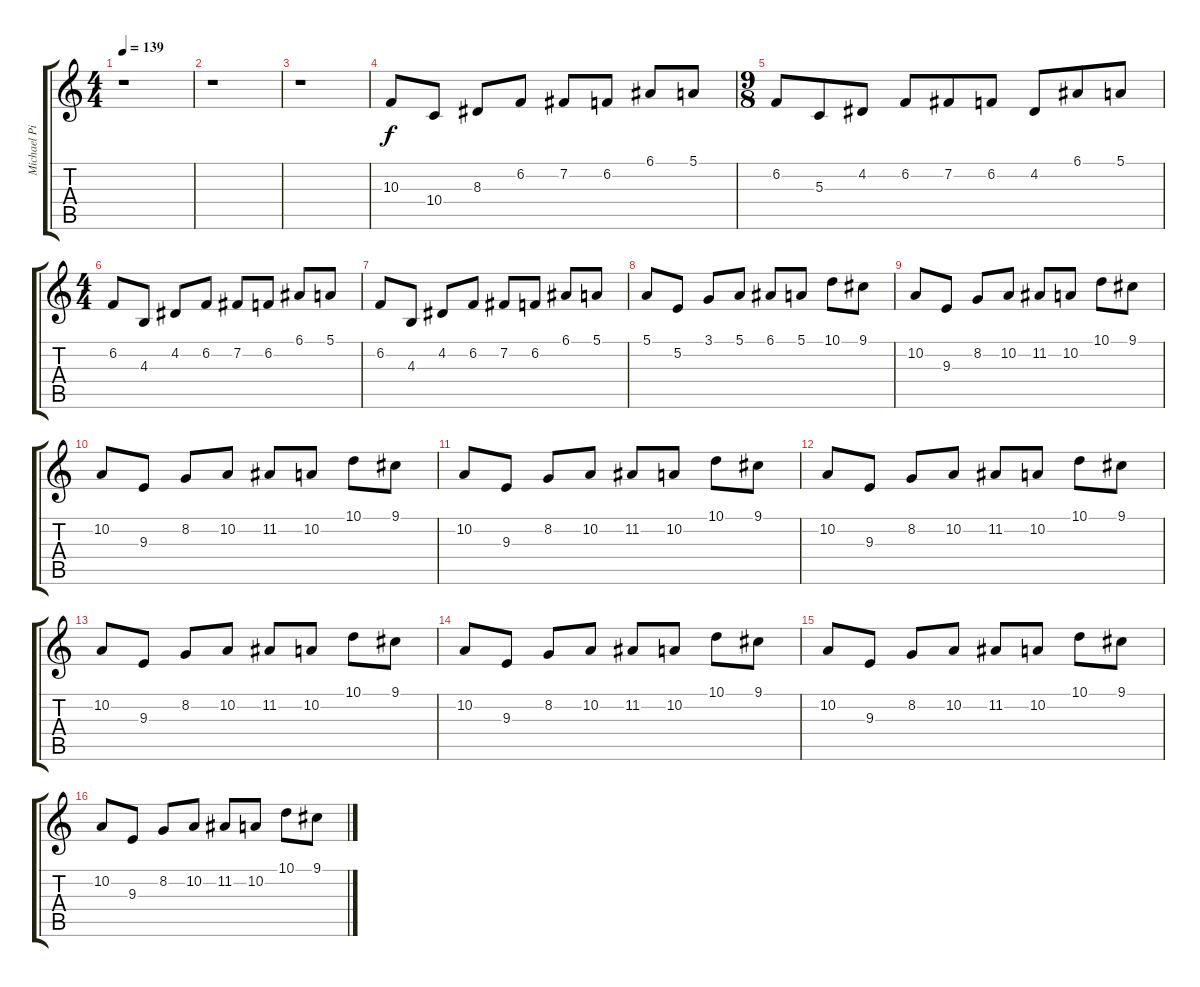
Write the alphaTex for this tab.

\track ("Michael Pinella" "Michael Pi") {instrument synthbrass1}
\staff {score tabs}
\tuning (E4 B3 G3 D3 A2 E2) {hide}
\ts (4 4)
\tempo 139
\clef g2
\ks c
r.1{dy f} |
r.1 |
r.1 |
10.3.8 10.4.8 8.3.8 6.2.8 7.2.8 6.2.8 6.1.8 5.1.8 |
\ts (9 8)
6.2.8 5.3.8 4.2.8 6.2.8 7.2.8 6.2.8 4.2.8 6.1.8 5.1.8 |
\ts (4 4)
6.2.8 4.3.8 4.2.8 6.2.8 7.2.8 6.2.8 6.1.8 5.1.8 |
6.2.8 4.3.8 4.2.8 6.2.8 7.2.8 6.2.8 6.1.8 5.1.8 |
5.1.8 5.2.8 3.1.8 5.1.8 6.1.8 5.1.8 10.1.8 9.1.8 |
10.2.8 9.3.8 8.2.8 10.2.8 11.2.8 10.2.8 10.1.8 9.1.8 |
10.2.8 9.3.8 8.2.8 10.2.8 11.2.8 10.2.8 10.1.8 9.1.8 |
10.2.8 9.3.8 8.2.8 10.2.8 11.2.8 10.2.8 10.1.8 9.1.8 |
10.2.8 9.3.8 8.2.8 10.2.8 11.2.8 10.2.8 10.1.8 9.1.8 |
10.2.8 9.3.8 8.2.8 10.2.8 11.2.8 10.2.8 10.1.8 9.1.8 |
10.2.8 9.3.8 8.2.8 10.2.8 11.2.8 10.2.8 10.1.8 9.1.8 |
10.2.8 9.3.8 8.2.8 10.2.8 11.2.8 10.2.8 10.1.8 9.1.8 |
10.2.8 9.3.8 8.2.8 10.2.8 11.2.8 10.2.8 10.1.8 9.1.8
